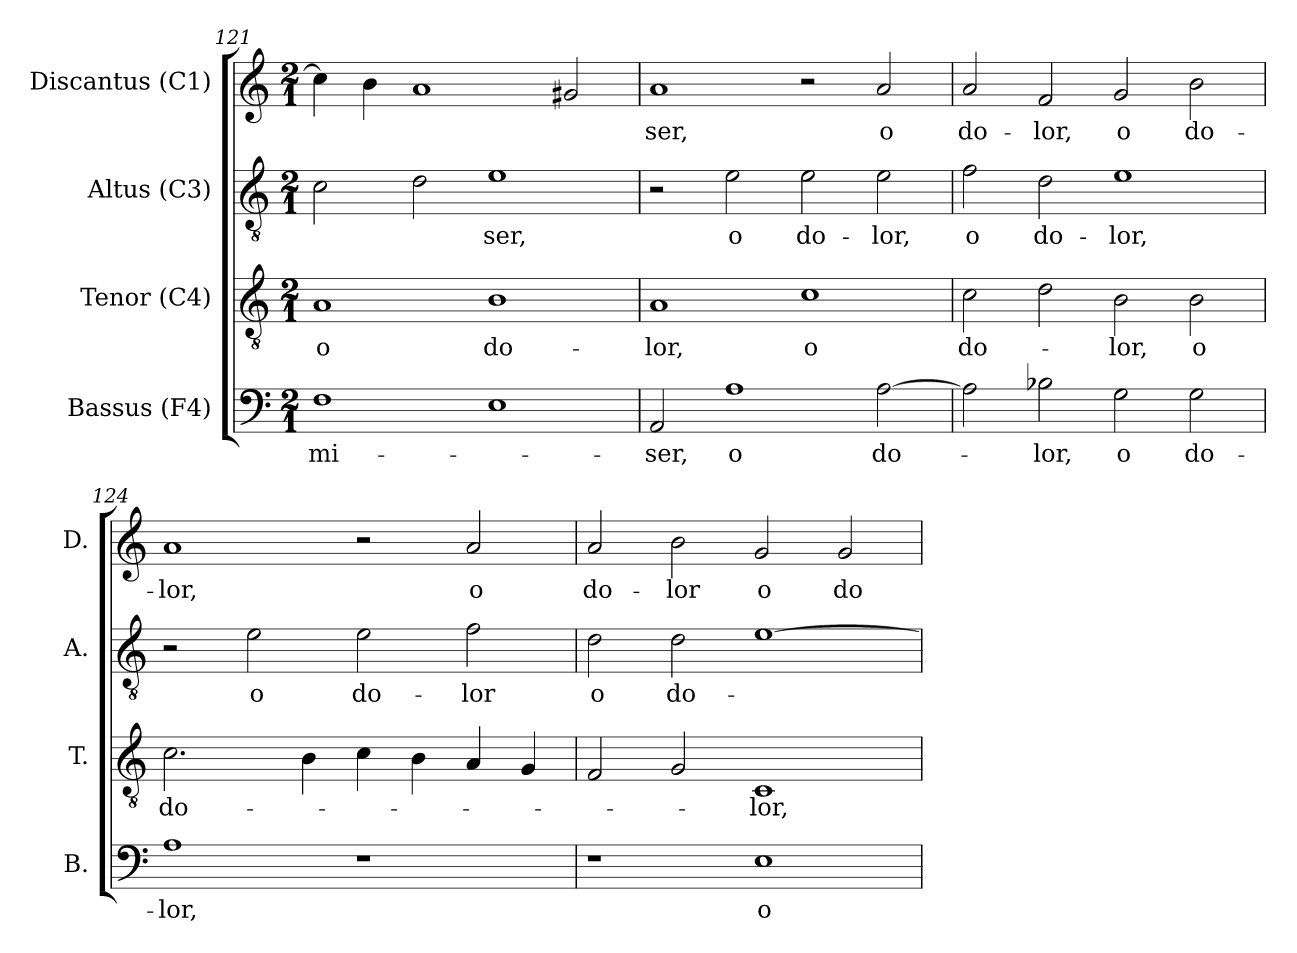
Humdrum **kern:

**kern	**text	**kern	**text	**kern	**text	**kern	**text
*part4	*part4	*part3	*part3	*part2	*part2	*part1	*part1
*staff4	*staff4	*staff3	*staff3	*staff2	*staff2	*staff1	*staff1
*I"Bassus (F4)	*	*I"Tenor (C4)	*	*I"Altus (C3)	*	*I"Discantus (C1)	*
*I'B.	*	*I'T.	*	*I'A.	*	*I'D.	*
*clefF4	*	*clefGv2	*	*clefGv2	*	*clefG2	*
*	*	*ITrd7c12	*	*ITrd7c12	*	*	*
*k[]	*	*k[]	*	*k[]	*	*k[]	*
*C:	*	*C:	*	*C:	*	*C:	*
*M2/1	*	*M2/1	*	*M2/1	*	*M2/1	*
=121	=121	=121	=121	=121	=121	=121	=121
!	!LO:LY:b:color=#000000	!	!	!	!	!	!
!	!	!	!LO:LY:b:color=#000000	!	!	!	!
1Fi	mi-	1AAi	o	2Ci\	.	4cci\]	.
.	.	.	.	.	.	4bi\	.
.	.	.	.	2Di\	.	1ai	.
!	!	!	!LO:LY:b:color=#000000	!	!	!	!
!	!	!	!	!	!LO:LY:b:color=#000000	!	!
1Ei	.	1BBi	do-	1Ei	-ser,	.	.
.	.	.	.	.	.	2g#i/	.
=122	=122	=122	=122	=122	=122	=122	=122
!	!LO:LY:b:color=#000000	!	!	!	!	!	!
!	!	!	!LO:LY:b:color=#000000	!	!	!	!
!	!	!	!	!	!	!	!LO:LY:b:color=#000000
2AAi/	-ser,	1AAi	-lor,	2r	.	1ai	-ser,
!	!LO:LY:b:color=#000000	!	!	!	!	!	!
!	!	!	!	!	!LO:LY:b:color=#000000	!	!
1Ai	o	.	.	2Ei\	o	.	.
!	!	!	!LO:LY:b:color=#000000	!	!	!	!
!	!	!	!	!	!LO:LY:b:color=#000000	!	!
.	.	1Ci	o	2Ei\	do-	2r	.
!	!LO:LY:b:color=#000000	!	!	!	!	!	!
!	!	!	!	!	!LO:LY:b:color=#000000	!	!
!	!	!	!	!	!	!	!LO:LY:b:color=#000000
[2Ai\	do-	.	.	2Ei\	-lor,	2ai/	o
!!LO:LB:g=z
=123	=123	=123	=123	=123	=123	=123	=123
!	!	!	!LO:LY:b:color=#000000	!	!	!	!
!	!	!	!	!	!LO:LY:b:color=#000000	!	!
!	!	!	!	!	!	!	!LO:LY:b:color=#000000
2Ai\]	.	2Ci\	do-	2Fi\	o	2ai/	do-
!	!LO:LY:b:color=#000000	!	!	!	!	!	!
!	!	!	!	!	!LO:LY:b:color=#000000	!	!
!	!	!	!	!	!	!	!LO:LY:b:color=#000000
2B-i\	-lor,	2Di\	.	2Di\	do-	2fi/	-lor,
!	!LO:LY:b:color=#000000	!	!	!	!	!	!
!	!	!	!LO:LY:b:color=#000000	!	!	!	!
!	!	!	!	!	!LO:LY:b:color=#000000	!	!
!	!	!	!	!	!	!	!LO:LY:b:color=#000000
2Gi\	o	2BBi\	-lor,	1Ei	-lor,	2gi/	o
!	!LO:LY:b:color=#000000	!	!	!	!	!	!
!	!	!	!LO:LY:b:color=#000000	!	!	!	!
!	!	!	!	!	!	!	!LO:LY:b:color=#000000
2Gi\	do-	2BBi\	o	.	.	2bi\	do-
=124	=124	=124	=124	=124	=124	=124	=124
!	!LO:LY:b:color=#000000	!	!	!	!	!	!
!	!	!	!LO:LY:b:color=#000000	!	!	!	!
!	!	!	!	!	!	!	!LO:LY:b:color=#000000
1Ai	-lor,	2.Ci\	do-	2r	.	1ai	-lor,
!	!	!	!	!	!LO:LY:b:color=#000000	!	!
.	.	.	.	2Ei\	o	.	.
.	.	4BBi\	.	.	.	.	.
!	!	!	!	!	!LO:LY:b:color=#000000	!	!
1r	.	4Ci\	.	2Ei\	do-	2r	.
.	.	4BBi\	.	.	.	.	.
!	!	!	!	!	!LO:LY:b:color=#000000	!	!
!	!	!	!	!	!	!	!LO:LY:b:color=#000000
.	.	4AAi/	.	2Fi\	-lor	2ai/	o
.	.	4GGi/	.	.	.	.	.
=125	=125	=125	=125	=125	=125	=125	=125
!	!	!	!	!	!LO:LY:b:color=#000000	!	!
!	!	!	!	!	!	!	!LO:LY:b:color=#000000
1r	.	2FFi/	.	2Di\	o	2ai/	do-
!	!	!	!	!	!LO:LY:b:color=#000000	!	!
!	!	!	!	!	!	!	!LO:LY:b:color=#000000
.	.	2GGi/	.	2Di\	do-	2bi\	-lor
!	!LO:LY:b:color=#000000	!	!	!	!	!	!
!	!	!	!LO:LY:b:color=#000000	!	!	!	!
!	!	!	!	!	!	!	!LO:LY:b:color=#000000
1Ei	o	1CCi	-lor,	[1Ei	.	2gi/	o
!	!	!	!	!	!	!	!LO:LY:b:color=#000000
.	.	.	.	.	.	2gi/	do-
=	=	=	=	=	=	=	=
*-	*-	*-	*-	*-	*-	*-	*-
